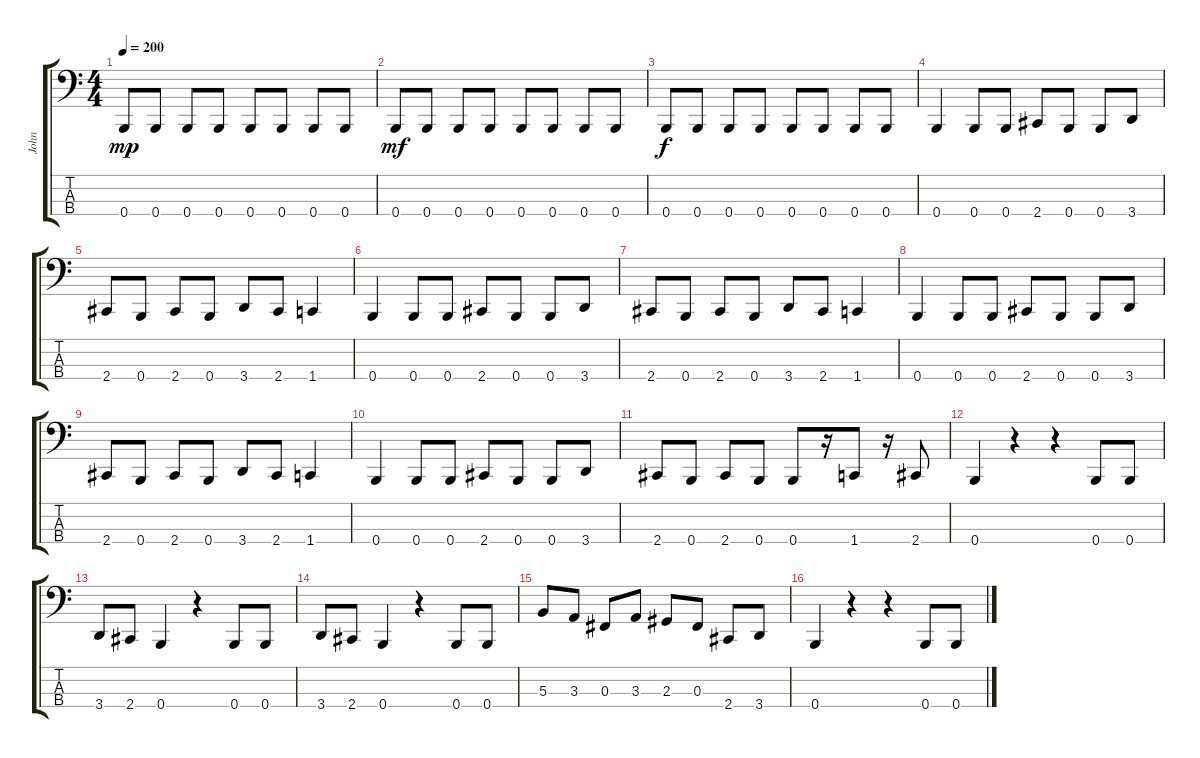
\track ("John" "John") {instrument electricbasspick}
\staff {score tabs}
\tuning (E2 B1 Gb1 B0) {hide}
\ts (4 4)
\tempo 200
\clef f4
\ks c
0.4.8{dy mp} 0.4.8 0.4.8 0.4.8 0.4.8 0.4.8 0.4.8 0.4.8 |
0.4.8{dy mf} 0.4.8 0.4.8 0.4.8 0.4.8 0.4.8 0.4.8 0.4.8 |
0.4.8{dy f} 0.4.8 0.4.8 0.4.8 0.4.8 0.4.8 0.4.8 0.4.8 |
0.4.4 0.4.8 0.4.8 2.4.8 0.4.8 0.4.8 3.4.8 |
2.4.8 0.4.8 2.4.8 0.4.8 3.4.8 2.4.8 1.4.4 |
0.4.4 0.4.8 0.4.8 2.4.8 0.4.8 0.4.8 3.4.8 |
2.4.8 0.4.8 2.4.8 0.4.8 3.4.8 2.4.8 1.4.4 |
0.4.4 0.4.8 0.4.8 2.4.8 0.4.8 0.4.8 3.4.8 |
2.4.8 0.4.8 2.4.8 0.4.8 3.4.8 2.4.8 1.4.4 |
0.4.4 0.4.8 0.4.8 2.4.8 0.4.8 0.4.8 3.4.8 |
2.4.8 0.4.8 2.4.8 0.4.8 0.4.8 r.16 1.4.8 r.16 2.4.8 |
0.4.4 r.4 r.4 0.4.8 0.4.8 |
3.4.8 2.4.8 0.4.4 r.4 0.4.8 0.4.8 |
3.4.8 2.4.8 0.4.4 r.4 0.4.8 0.4.8 |
5.3.8 3.3.8 0.3.8 3.3.8 2.3.8 0.3.8 2.4.8 3.4.8 |
0.4.4 r.4 r.4 0.4.8 0.4.8
